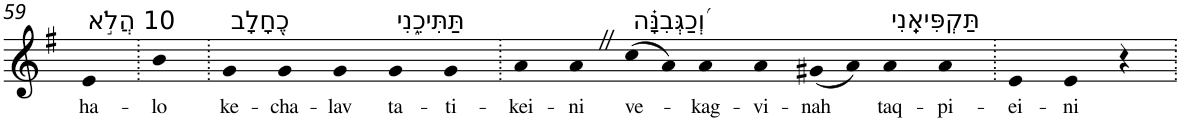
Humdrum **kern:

**kern	**text
*part1	*part1
*staff1	*staff1
*I"Piano	*
*I'Pno	*
!!LO:PB:g=z
*clefG2	*
*k[f#]	*
*G:	*
=59	=59
!LO:TX:a:t=10 הֲלֹ֣א	!
!	!LO:LY:b
4e	ha-
=60.	=60.
!	!LO:LY:b
4b	-lo
=61.	=61.
!LO:TX:a:t=כֶ֭חָלָב	!
!	!LO:LY:b
4g	ke-
!	!LO:LY:b
4g	-cha-
!	!LO:LY:b
4g	-lav
!LO:TX:a:t=תַּתִּיכֵ֑נִי	!
!	!LO:LY:b
4g	ta-
!	!LO:LY:b
4g	-ti-
=62.	=62.
!	!LO:LY:b
4a	-kei-
!	!LO:LY:b
4aZ	-ni
!LO:TX:a:t=וְ֝כַגְּבִנָּ֗ה	!
!	!LO:LY:b
(8cc	ve-
8a)	.
!	!LO:LY:b
4a	-kag-
!	!LO:LY:b
4a	-vi-
!	!LO:LY:b
(8g#X	-nah
8a)	.
!LO:TX:a:t=תַּקְפִּיאֵֽנִי	!
!	!LO:LY:b
4a	taq-
!	!LO:LY:b
4a	-pi-
=63.	=63.
!	!LO:LY:b
4e	-ei-
!	!LO:LY:b
4e	-ni
4r	.
=.	=.
*-	*-
